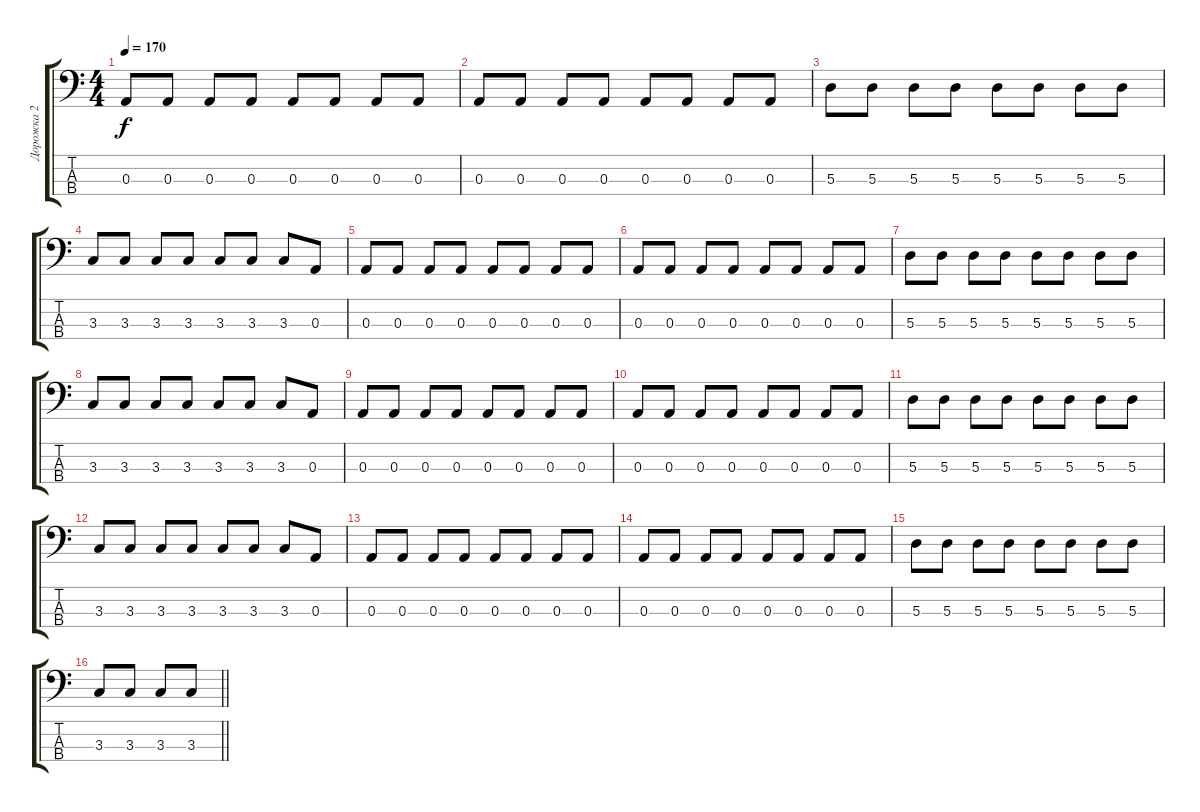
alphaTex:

\track ("Дорожка 2" "Дорожка 2") {instrument electricbassfinger}
\staff {score tabs}
\tuning (G2 D2 A1 E1) {hide}
\ts (4 4)
\tempo 170
\clef f4
\ks c
0.3.8{dy f} 0.3.8 0.3.8 0.3.8 0.3.8 0.3.8 0.3.8 0.3.8 |
0.3.8 0.3.8 0.3.8 0.3.8 0.3.8 0.3.8 0.3.8 0.3.8 |
5.3.8 5.3.8 5.3.8 5.3.8 5.3.8 5.3.8 5.3.8 5.3.8 |
3.3.8 3.3.8 3.3.8 3.3.8 3.3.8 3.3.8 3.3.8 0.3.8 |
0.3.8 0.3.8 0.3.8 0.3.8 0.3.8 0.3.8 0.3.8 0.3.8 |
0.3.8 0.3.8 0.3.8 0.3.8 0.3.8 0.3.8 0.3.8 0.3.8 |
5.3.8 5.3.8 5.3.8 5.3.8 5.3.8 5.3.8 5.3.8 5.3.8 |
3.3.8 3.3.8 3.3.8 3.3.8 3.3.8 3.3.8 3.3.8 0.3.8 |
0.3.8 0.3.8 0.3.8 0.3.8 0.3.8 0.3.8 0.3.8 0.3.8 |
0.3.8 0.3.8 0.3.8 0.3.8 0.3.8 0.3.8 0.3.8 0.3.8 |
5.3.8 5.3.8 5.3.8 5.3.8 5.3.8 5.3.8 5.3.8 5.3.8 |
3.3.8 3.3.8 3.3.8 3.3.8 3.3.8 3.3.8 3.3.8 0.3.8 |
0.3.8 0.3.8 0.3.8 0.3.8 0.3.8 0.3.8 0.3.8 0.3.8 |
0.3.8 0.3.8 0.3.8 0.3.8 0.3.8 0.3.8 0.3.8 0.3.8 |
5.3.8 5.3.8 5.3.8 5.3.8 5.3.8 5.3.8 5.3.8 5.3.8 |
\barLineRight lightlight
3.3.8 3.3.8 3.3.8 3.3.8
